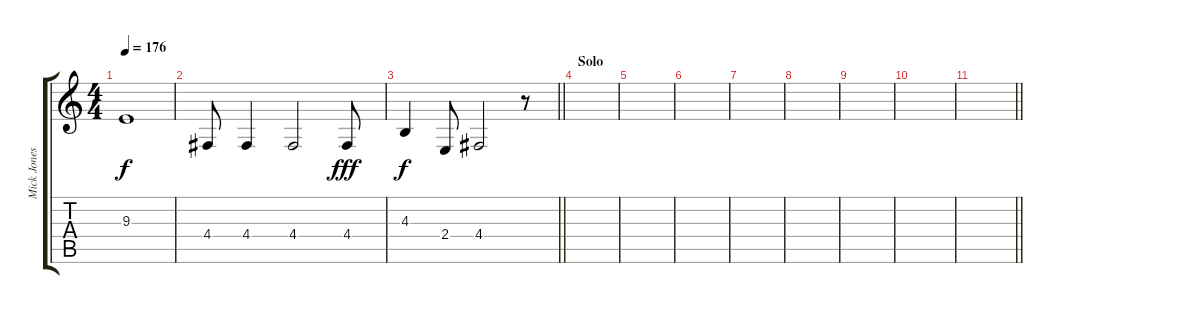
\track ("Mick Jones and Joe Strummer - Vocals" "Mick Jones") {instrument tenorsax}
\staff {score tabs}
\tuning (E4 B3 G3 D3 A2 E2) {hide}
\ts (4 4)
\tempo 176
\clef g2
\ks c
9.3.1{dy f} |
4.4.8 4.4.4 4.4.2 4.4.8{dy fff} |
\barLineRight lightlight
4.3.4{dy f} 2.4.8 4.4.2 r.8 |
\section ("" "Solo")
|
|
|
|
|
|
|
\barLineRight lightlight
